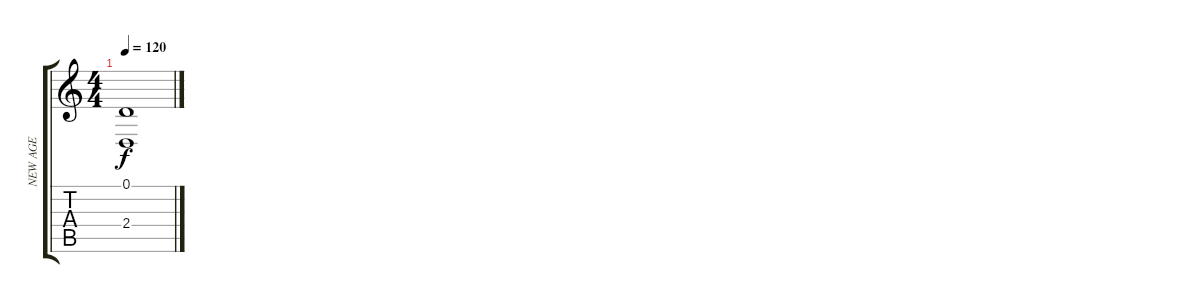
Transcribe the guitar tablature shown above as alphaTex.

\track ("NEW AGE" "NEW AGE") {instrument pad1newage}
\staff {score tabs}
\tuning (D4 A3 F3 C3 G2 D2) {hide}
\ts (4 4)
\tempo 120
\clef g2
\ks c
(0.1{t} 2.4{t}).1{dy f}
